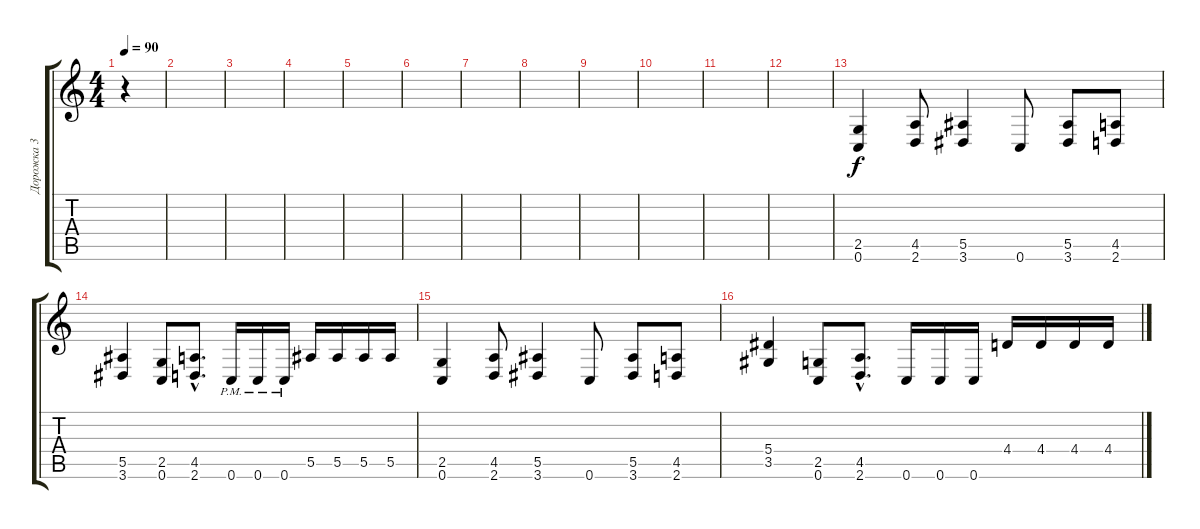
\track ("Дорожка 3" "Дорожка 3") {instrument distortionguitar}
\staff {score tabs}
\tuning (C4 G3 Eb3 Bb2 F2 C2) {hide}
\ts (4 4)
\tempo 90
\clef g2
\ks c
r.4{dy f instrument distortionguitar} |
|
|
|
|
|
|
|
|
|
|
|
(2.5 0.6).4 (4.5 2.6).8 (5.5 3.6).4 0.6.8 (5.5 3.6).8 (4.5 2.6).8 |
(5.5 3.6).4 (2.5 0.6).8 (4.5{hac} 2.6{hac}).8{d} 0.6{pm}.16 0.6{pm}.16 0.6{pm}.16 5.5.16 5.5.16 5.5.16 5.5.16 |
(2.5 0.6).4 (4.5 2.6).8 (5.5 3.6).4 0.6.8 (5.5 3.6).8 (4.5 2.6).8 |
(5.4 3.5).4 (2.5 0.6).8 (4.5{hac} 2.6{hac}).8{d} 0.6.16 0.6.16 0.6.16 4.4.16 4.4.16 4.4.16 4.4.16
